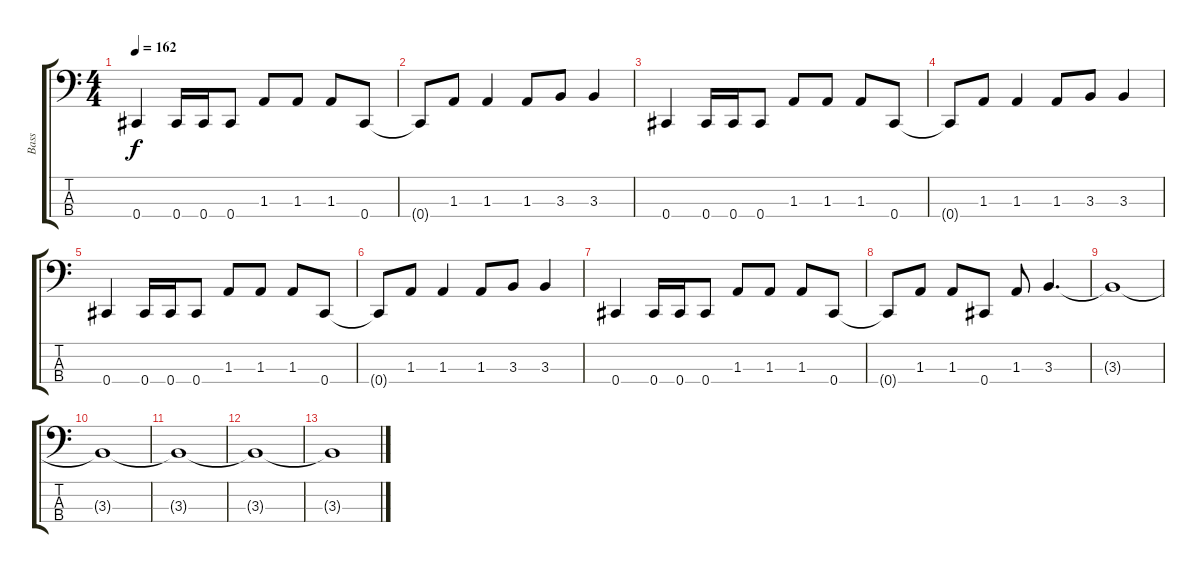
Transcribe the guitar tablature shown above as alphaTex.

\track ("Bass" "Bass") {instrument electricbasspick}
\staff {score tabs}
\tuning (Gb2 Db2 Ab1 Db1) {hide}
\ts (4 4)
\tempo 162
\clef f4
\ks c
0.4.4{dy f} 0.4.16 0.4.16 0.4.8 1.3.8 1.3.8 1.3.8 0.4.8 |
0.4{t}.8 1.3.8 1.3.4 1.3.8 3.3.8 3.3.4 |
0.4.4 0.4.16 0.4.16 0.4.8 1.3.8 1.3.8 1.3.8 0.4.8 |
0.4{t}.8 1.3.8 1.3.4 1.3.8 3.3.8 3.3.4 |
0.4.4 0.4.16 0.4.16 0.4.8 1.3.8 1.3.8 1.3.8 0.4.8 |
0.4{t}.8 1.3.8 1.3.4 1.3.8 3.3.8 3.3.4 |
0.4.4 0.4.16 0.4.16 0.4.8 1.3.8 1.3.8 1.3.8 0.4.8 |
0.4{t}.8 1.3.8 1.3.8 0.4.8 1.3.8 3.3.4{d} |
3.3{t}.1{volume 1} |
3.3{t}.1 |
3.3{t}.1 |
3.3{t}.1 |
3.3{t}.1
